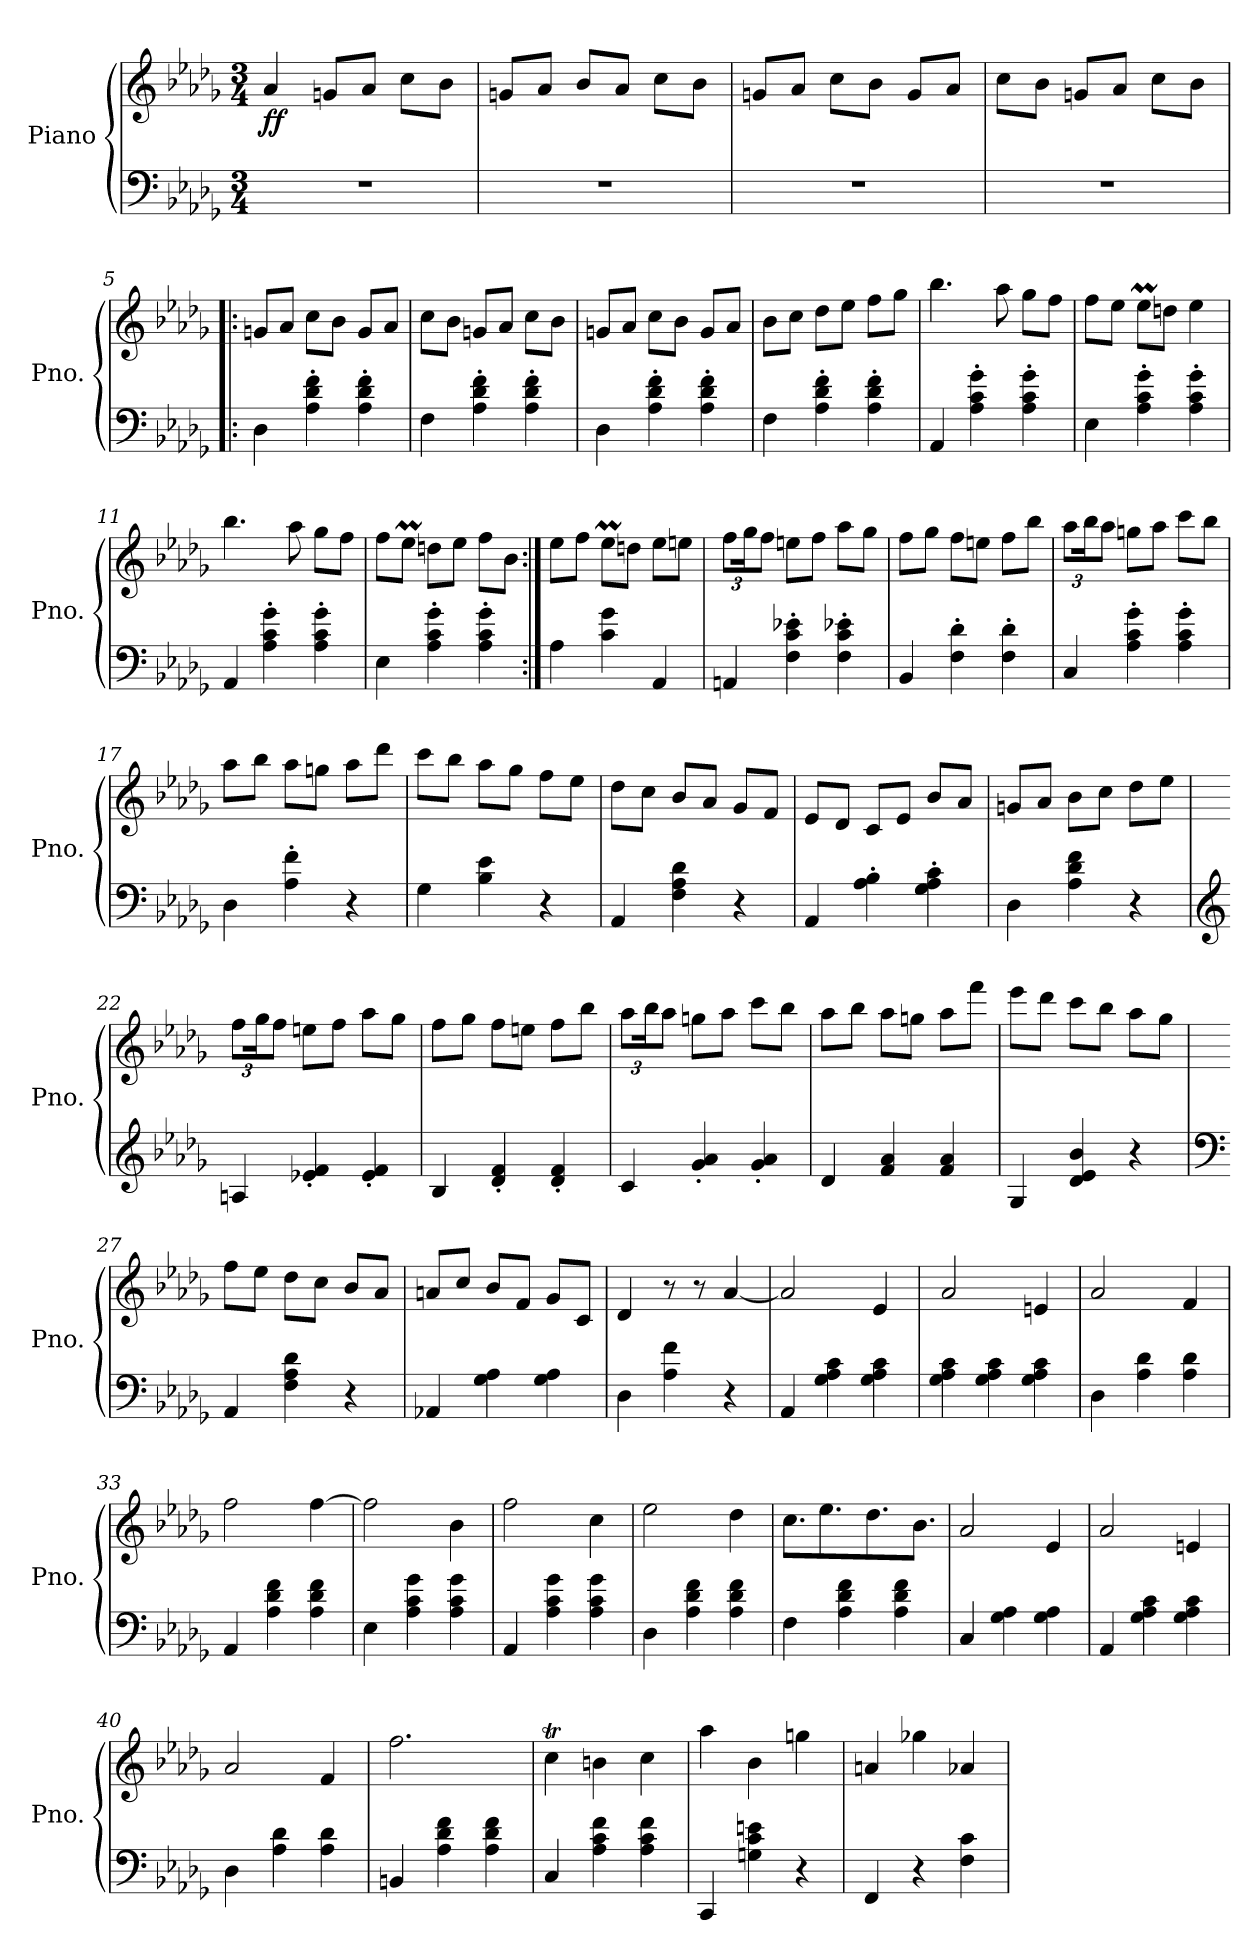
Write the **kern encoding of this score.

**kern	**kern	**dynam
*part1	*part1	*part1
*staff2	*staff1	*staff1/2
*I"Piano	*	*
*I'Pno.	*	*
*clefF4	*clefG2	*
*k[b-e-a-d-g-]	*k[b-e-a-d-g-]	*
*M3/4	*M3/4	*
*MM240	*MM240	*
=1	=1	=1
!	!	!LO:DY:b
2.r	4a-/	ff
.	8gn/L	.
.	8a-/J	.
.	8cc\L	.
.	8b-\J	.
=2	=2	=2
2.r	8gn/L	.
.	8a-/J	.
.	8b-/L	.
.	8a-/J	.
.	8cc\L	.
.	8b-\J	.
=3	=3	=3
2.r	8gn/L	.
.	8a-/J	.
.	8cc\L	.
.	8b-\J	.
.	8g/L	.
.	8a-/J	.
=4	=4	=4
2.r	8cc\L	.
.	8b-\J	.
.	8gn/L	.
.	8a-/J	.
.	8cc\L	.
.	8b-\J	.
=5!|:	=5!|:	=5!|:
4D-\	8gn/L	.
.	8a-/J	.
4A-\' 4d-\' 4f\'	8cc\L	.
.	8b-\J	.
4A-\' 4d-\' 4f\'	8g/L	.
.	8a-/J	.
=6	=6	=6
4F\	8cc\L	.
.	8b-\J	.
4A-\' 4d-\' 4f\'	8gn/L	.
.	8a-/J	.
4A-\' 4d-\' 4f\'	8cc\L	.
.	8b-\J	.
!!LO:LB:g=z
=7	=7	=7
4D-\	8gn/L	.
.	8a-/J	.
4A-\' 4d-\' 4f\'	8cc\L	.
.	8b-\J	.
4A-\' 4d-\' 4f\'	8g/L	.
.	8a-/J	.
=8	=8	=8
4F\	8b-\L	.
.	8cc\J	.
4A-\' 4d-\' 4f\'	8dd-\L	.
.	8ee-\J	.
4A-\' 4d-\' 4f\'	8ff\L	.
.	8gg-\J	.
=9	=9	=9
4AA-/	4.bb-\	.
4A-\' 4c\' 4g-\'	.	.
.	8aa-\	.
4A-\' 4c\' 4g-\'	8gg-\L	.
.	8ff\J	.
=10	=10	=10
4E-\	8ff\L	.
.	8ee-\J	.
4A-\' 4c\' 4g-\'	8ee-M\L	.
.	8ddn\J	.
4A-\' 4c\' 4g-\'	4ee-\	.
=11	=11	=11
4AA-/	4.bb-\	.
4A-\' 4c\' 4g-\'	.	.
.	8aa-\	.
4A-\' 4c\' 4g-\'	8gg-\L	.
.	8ff\J	.
=12	=12	=12
4E-\	8ff\L	.
.	8ee-M\J	.
4A-\' 4c\' 4g-\'	8ddn\L	.
.	8ee-\J	.
4A-\' 4c\' 4g-\'	8ff\L	.
.	8b-\J	.
!!LO:LB:g=z
=13:|!	=13:|!	=13:|!
4A-\	8ee-\L	.
.	8ff\J	.
4c\ 4g-\	8ee-M\L	.
.	8ddn\J	.
4AA-/	8ee-\L	.
.	8een\J	.
=14	=14	=14
*	*Xbrackettup	*
4AAn/	12ff\L	.
.	24gg-\K	.
.	8ff\J	.
4F\' 4c\' 4e-X\'	8een\L	.
.	8ff\J	.
4F\' 4c\' 4e-X\'	8aa-\L	.
.	8gg-\J	.
=15	=15	=15
4BB-/	8ff\L	.
.	8gg-\J	.
4F\' 4d-\'	8ff\L	.
.	8een\J	.
4F\' 4d-\'	8ff\L	.
.	8bb-\J	.
=16	=16	=16
4C/	12aa-\L	.
.	24bb-\K	.
.	8aa-\J	.
4A-\' 4c\' 4g-\'	8ggn\L	.
.	8aa-\J	.
4A-\' 4c\' 4g-\'	8ccc\L	.
.	8bb-\J	.
=17	=17	=17
4D-\	8aa-\L	.
.	8bb-\J	.
4A-\' 4f\'	8aa-\L	.
.	8ggn\J	.
4r	8aa-\L	.
.	8ddd-\J	.
!!LO:LB:g=z
=18	=18	=18
4G-\	8ccc\L	.
.	8bb-\J	.
4B-\ 4e-\	8aa-\L	.
.	8gg-\J	.
4r	8ff\L	.
.	8ee-\J	.
=19	=19	=19
4AA-/	8dd-\L	.
.	8cc\J	.
4F\ 4A-\ 4d-\	8b-/L	.
.	8a-/J	.
4r	8g-/L	.
.	8f/J	.
=20	=20	=20
4AA-/	8e-/L	.
.	8d-/J	.
4A-\' 4B-\'	8c/L	.
.	8e-/J	.
4G-\' 4A-\' 4c\'	8b-/L	.
.	8a-/J	.
=21	=21	=21
4D-\	8gn/L	.
.	8a-/J	.
4A-\ 4d-\ 4f\	8b-\L	.
.	8cc\J	.
4r	8dd-\L	.
.	8ee-\J	.
=22	=22	=22
*clefG2	*	*
4An/	12ff\L	.
.	24gg-\K	.
.	8ff\J	.
4e-X/' 4f/'	8een\L	.
.	8ff\J	.
4e-/' 4f/'	8aa-\L	.
.	8gg-\J	.
=23	=23	=23
4B-/	8ff\L	.
.	8gg-\J	.
4d-/' 4f/'	8ff\L	.
.	8een\J	.
4d-/' 4f/'	8ff\L	.
.	8bb-\J	.
!!LO:LB:g=z
=24	=24	=24
4c/	12aa-\L	.
.	24bb-\K	.
.	8aa-\J	.
4g-/' 4a-/'	8ggn\L	.
.	8aa-\J	.
4g-/' 4a-/'	8ccc\L	.
.	8bb-\J	.
=25	=25	=25
4d-/	8aa-\L	.
.	8bb-\J	.
4f/ 4a-/	8aa-\L	.
.	8ggn\J	.
4f/ 4a-/	8aa-\L	.
.	8fff\J	.
=26	=26	=26
4G-/	8eee-\L	.
.	8ddd-\J	.
4d-/ 4e-/ 4b-/	8ccc\L	.
.	8bb-\J	.
4r	8aa-\L	.
.	8gg-\J	.
=27	=27	=27
*clefF4	*	*
4AA-/	8ff\L	.
.	8ee-\J	.
4F\ 4A-\ 4d-\	8dd-\L	.
.	8cc\J	.
4r	8b-/L	.
.	8a-/J	.
=28	=28	=28
4AA-X/	8an/L	.
.	8cc/J	.
4G-\ 4A-\	8b-/L	.
.	8f/J	.
4G-\ 4A-\	8g-/L	.
.	8c/J	.
!!LO:PB:g=z
=29	=29	=29
4D-\	4d-/	.
4A-\ 4f\	8r	.
.	8r	.
4r	[4a-/	.
=30	=30	=30
4AA-/	2a-/]	.
4G-\ 4A-\ 4c\	.	.
4G-\ 4A-\ 4c\	4e-/	.
=31	=31	=31
4G-\ 4A-\ 4c\	2a-/	.
4G-\ 4A-\ 4c\	.	.
4G-\ 4A-\ 4c\	4en/	.
=32	=32	=32
4D-\	2a-/	.
4A-\ 4d-\	.	.
4A-\ 4d-\	4f/	.
=33	=33	=33
4AA-/	2ff\	.
4A-\ 4d-\ 4f\	.	.
4A-\ 4d-\ 4f\	[4ff\	.
=34	=34	=34
4E-\	2ff\]	.
4A-\ 4c\ 4g-\	.	.
4A-\ 4c\ 4g-\	4b-\	.
=35	=35	=35
4AA-/	2ff\	.
4A-\ 4c\ 4g-\	.	.
4A-\ 4c\ 4g-\	4cc\	.
=36	=36	=36
4D-\	2ee-\	.
4A-\ 4d-\ 4f\	.	.
4A-\ 4d-\ 4f\	4dd-\	.
!!LO:LB:g=z
=37	=37	=37
4F\	8.cc\L	.
.	8.ee-\	.
4A-\ 4d-\ 4f\	.	.
.	8.dd-\	.
4A-\ 4d-\ 4f\	.	.
.	8.b-\J	.
=38	=38	=38
4C/	2a-/	.
4G-\ 4A-\	.	.
4G-\ 4A-\	4e-/	.
=39	=39	=39
4AA-/	2a-/	.
4G-\ 4A-\ 4c\	.	.
4G-\ 4A-\ 4c\	4en/	.
=40	=40	=40
4D-\	2a-/	.
4A-\ 4d-\	.	.
4A-\ 4d-\	4f/	.
=41	=41	=41
4BBn/	2.ff\	.
4A-\ 4d-\ 4f\	.	.
4A-\ 4d-\ 4f\	.	.
=42	=42	=42
4C/	4cct\	.
4A-\ 4c\ 4f\	4bn\	.
4A-\ 4c\ 4f\	4cc\	.
=43	=43	=43
4CC/	4aa-\	.
4Gn\ 4c\ 4en\	4b-\	.
4r	4ggn\	.
=44	=44	=44
4FF/	4an/	.
4r	4gg-X\	.
4F\ 4c\	4a-X/	.
=	=	=
*-	*-	*-
